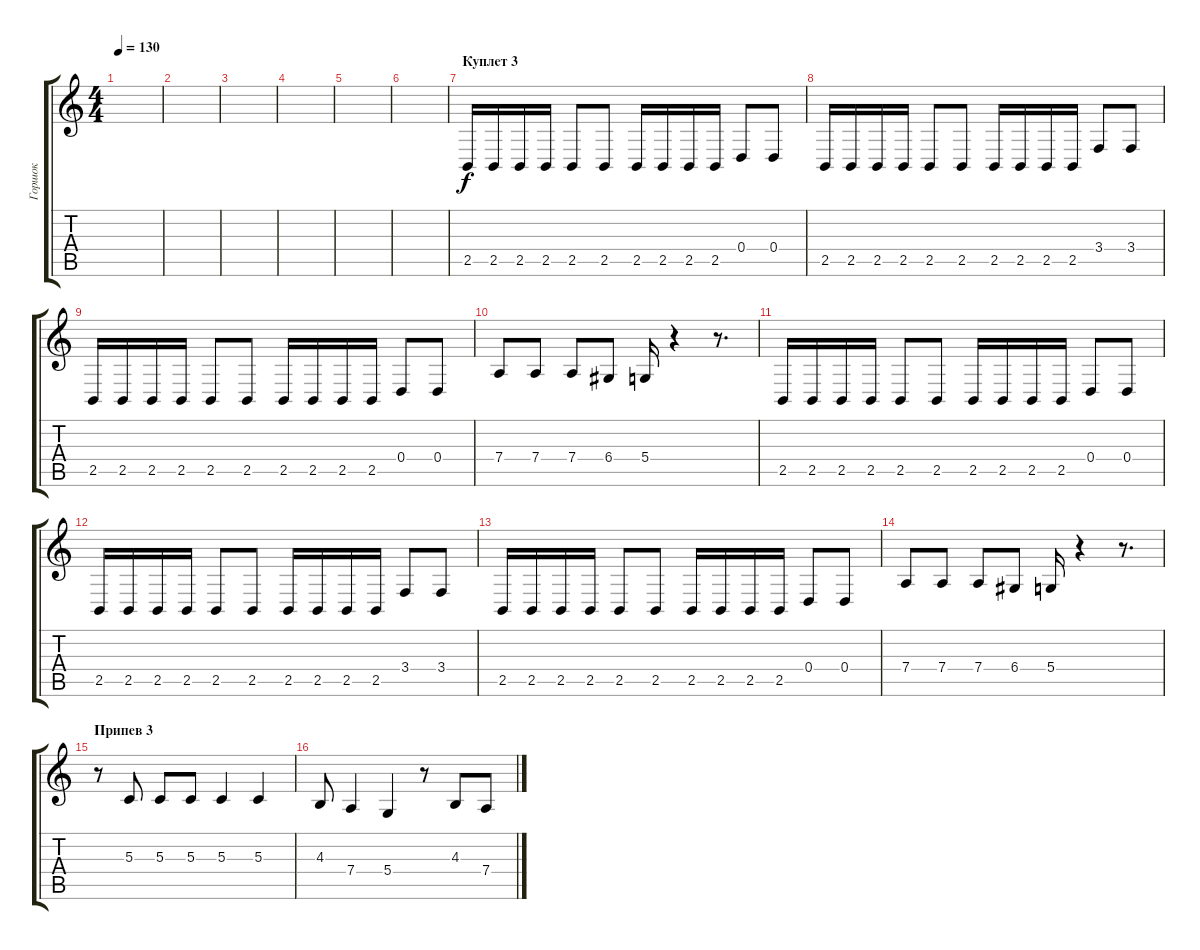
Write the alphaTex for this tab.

\track ("Горшок" "Горшок") {instrument stringensemble1}
\staff {score tabs}
\tuning (E4 B3 G3 D3 A2 E2) {hide}
\ts (4 4)
\tempo 130
\clef g2
\ks c
|
|
|
|
|
|
\section ("" "Куплет 3")
2.5.16 2.5.16 2.5.16 2.5.16 2.5.8 2.5.8 2.5.16 2.5.16 2.5.16 2.5.16 0.4.8 0.4.8 |
2.5.16 2.5.16 2.5.16 2.5.16 2.5.8 2.5.8 2.5.16 2.5.16 2.5.16 2.5.16 3.4.8 3.4.8 |
2.5.16 2.5.16 2.5.16 2.5.16 2.5.8 2.5.8 2.5.16 2.5.16 2.5.16 2.5.16 0.4.8 0.4.8 |
7.4.8 7.4.8 7.4.8 6.4.8 5.4.16 r.4 r.8{d} |
2.5.16 2.5.16 2.5.16 2.5.16 2.5.8 2.5.8 2.5.16 2.5.16 2.5.16 2.5.16 0.4.8 0.4.8 |
2.5.16 2.5.16 2.5.16 2.5.16 2.5.8 2.5.8 2.5.16 2.5.16 2.5.16 2.5.16 3.4.8 3.4.8 |
2.5.16 2.5.16 2.5.16 2.5.16 2.5.8 2.5.8 2.5.16 2.5.16 2.5.16 2.5.16 0.4.8 0.4.8 |
7.4.8 7.4.8 7.4.8 6.4.8 5.4.16 r.4 r.8{d} |
\section ("" "Припев 3")
r.8 5.3.8 5.3.8 5.3.8 5.3.4 5.3.4 |
4.3.8 7.4.4 5.4.4 r.8 4.3.8 7.4.8
